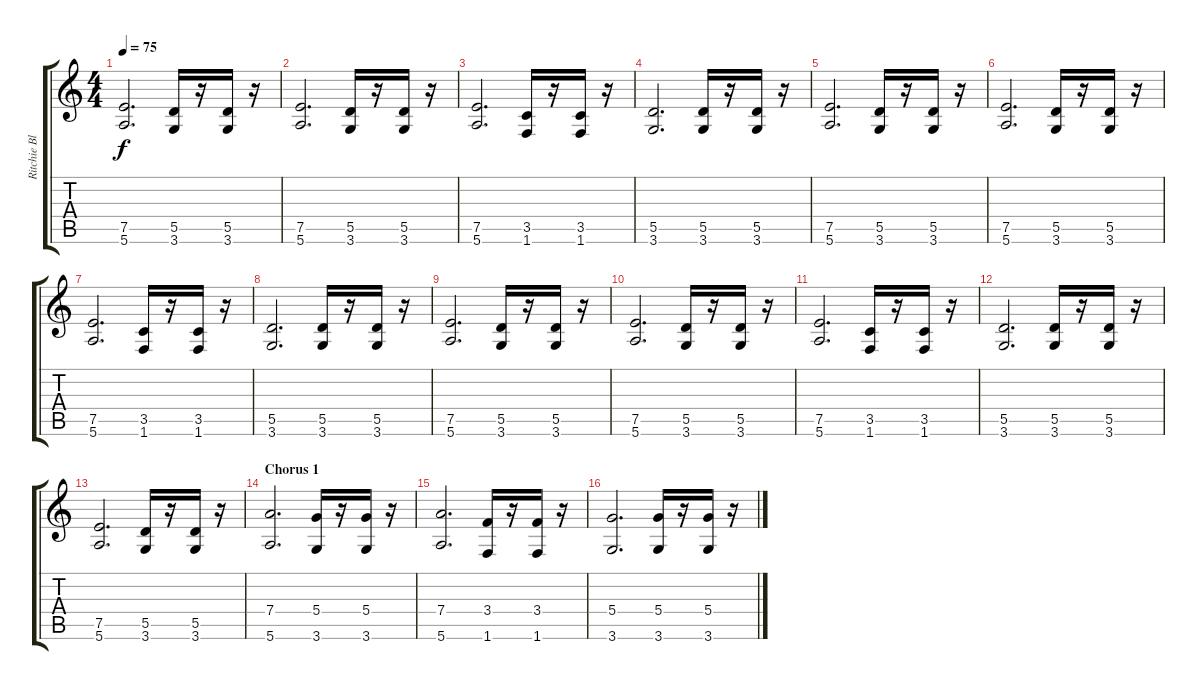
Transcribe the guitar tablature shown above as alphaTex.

\track ("Ritchie Blackmore" "Ritchie Bl") {instrument overdrivenguitar}
\staff {score tabs}
\tuning (E4 B3 G3 D3 A2 E2) {hide}
\ts (4 4)
\tempo 75
\clef g2
\ks c
(7.5 5.6).2{d dy f} (5.5 3.6).16 r.16 (5.5 3.6).16 r.16 |
(7.5 5.6).2{d} (5.5 3.6).16 r.16 (5.5 3.6).16 r.16 |
(7.5 5.6).2{d} (3.5 1.6).16 r.16 (3.5 1.6).16 r.16 |
(5.5 3.6).2{d} (5.5 3.6).16 r.16 (5.5 3.6).16 r.16 |
(7.5 5.6).2{d} (5.5 3.6).16 r.16 (5.5 3.6).16 r.16 |
(7.5 5.6).2{d} (5.5 3.6).16 r.16 (5.5 3.6).16 r.16 |
(7.5 5.6).2{d} (3.5 1.6).16 r.16 (3.5 1.6).16 r.16 |
(5.5 3.6).2{d} (5.5 3.6).16 r.16 (5.5 3.6).16 r.16 |
(7.5 5.6).2{d} (5.5 3.6).16 r.16 (5.5 3.6).16 r.16 |
(7.5 5.6).2{d} (5.5 3.6).16 r.16 (5.5 3.6).16 r.16 |
(7.5 5.6).2{d} (3.5 1.6).16 r.16 (3.5 1.6).16 r.16 |
(5.5 3.6).2{d} (5.5 3.6).16 r.16 (5.5 3.6).16 r.16 |
(7.5 5.6).2{d} (5.5 3.6).16 r.16 (5.5 3.6).16 r.16 |
\section ("" "Chorus 1")
(7.4 5.6).2{d} (5.4 3.6).16 r.16 (5.4 3.6).16 r.16 |
(7.4 5.6).2{d} (3.4 1.6).16 r.16 (3.4 1.6).16 r.16 |
(5.4 3.6).2{d} (5.4 3.6).16 r.16 (5.4 3.6).16 r.16
